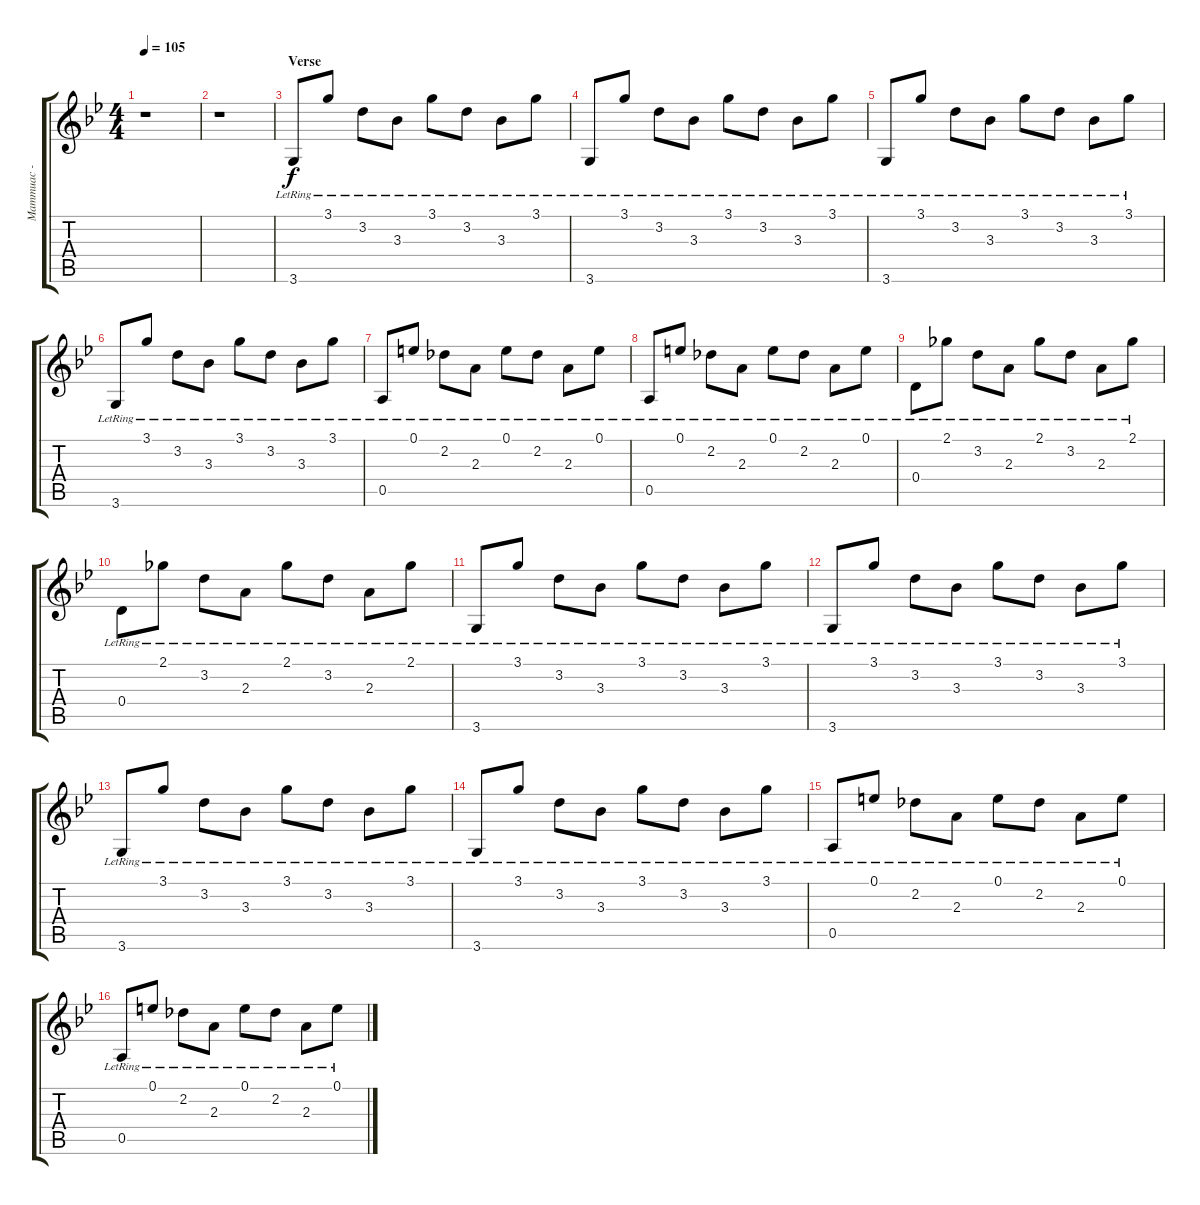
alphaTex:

\track ("Маттиас - акустика" "Маттиас - ") {instrument acousticguitarsteel}
\staff {score tabs}
\tuning (E4 B3 G3 D3 A2 E2) {hide}
\ts (4 4)
\tempo 105
\clef g2
\ks gminor
r.1{dy f} |
r.1 |
\section ("" "Verse")
3.6{lr}.8 3.1{lr}.8 3.2{lr}.8 3.3{lr}.8 3.1{lr}.8 3.2{lr}.8 3.3{lr}.8 3.1{lr}.8 |
3.6{lr}.8 3.1{lr}.8 3.2{lr}.8 3.3{lr}.8 3.1{lr}.8 3.2{lr}.8 3.3{lr}.8 3.1{lr}.8 |
3.6{lr}.8 3.1{lr}.8 3.2{lr}.8 3.3{lr}.8 3.1{lr}.8 3.2{lr}.8 3.3{lr}.8 3.1{lr}.8 |
3.6{lr}.8 3.1{lr}.8 3.2{lr}.8 3.3{lr}.8 3.1{lr}.8 3.2{lr}.8 3.3{lr}.8 3.1{lr}.8 |
0.5{lr}.8 0.1{lr}.8 2.2{lr}.8 2.3{lr}.8 0.1{lr}.8 2.2{lr}.8 2.3{lr}.8 0.1{lr}.8 |
0.5{lr}.8 0.1{lr}.8 2.2{lr}.8 2.3{lr}.8 0.1{lr}.8 2.2{lr}.8 2.3{lr}.8 0.1{lr}.8 |
0.4{lr}.8 2.1{lr}.8 3.2{lr}.8 2.3{lr}.8 2.1{lr}.8 3.2{lr}.8 2.3{lr}.8 2.1{lr}.8 |
0.4{lr}.8 2.1{lr}.8 3.2{lr}.8 2.3{lr}.8 2.1{lr}.8 3.2{lr}.8 2.3{lr}.8 2.1{lr}.8 |
3.6{lr}.8 3.1{lr}.8 3.2{lr}.8 3.3{lr}.8 3.1{lr}.8 3.2{lr}.8 3.3{lr}.8 3.1{lr}.8 |
3.6{lr}.8 3.1{lr}.8 3.2{lr}.8 3.3{lr}.8 3.1{lr}.8 3.2{lr}.8 3.3{lr}.8 3.1{lr}.8 |
3.6{lr}.8 3.1{lr}.8 3.2{lr}.8 3.3{lr}.8 3.1{lr}.8 3.2{lr}.8 3.3{lr}.8 3.1{lr}.8 |
3.6{lr}.8 3.1{lr}.8 3.2{lr}.8 3.3{lr}.8 3.1{lr}.8 3.2{lr}.8 3.3{lr}.8 3.1{lr}.8 |
0.5{lr}.8 0.1{lr}.8 2.2{lr}.8 2.3{lr}.8 0.1{lr}.8 2.2{lr}.8 2.3{lr}.8 0.1{lr}.8 |
0.5{lr}.8 0.1{lr}.8 2.2{lr}.8 2.3{lr}.8 0.1{lr}.8 2.2{lr}.8 2.3{lr}.8 0.1{lr}.8
